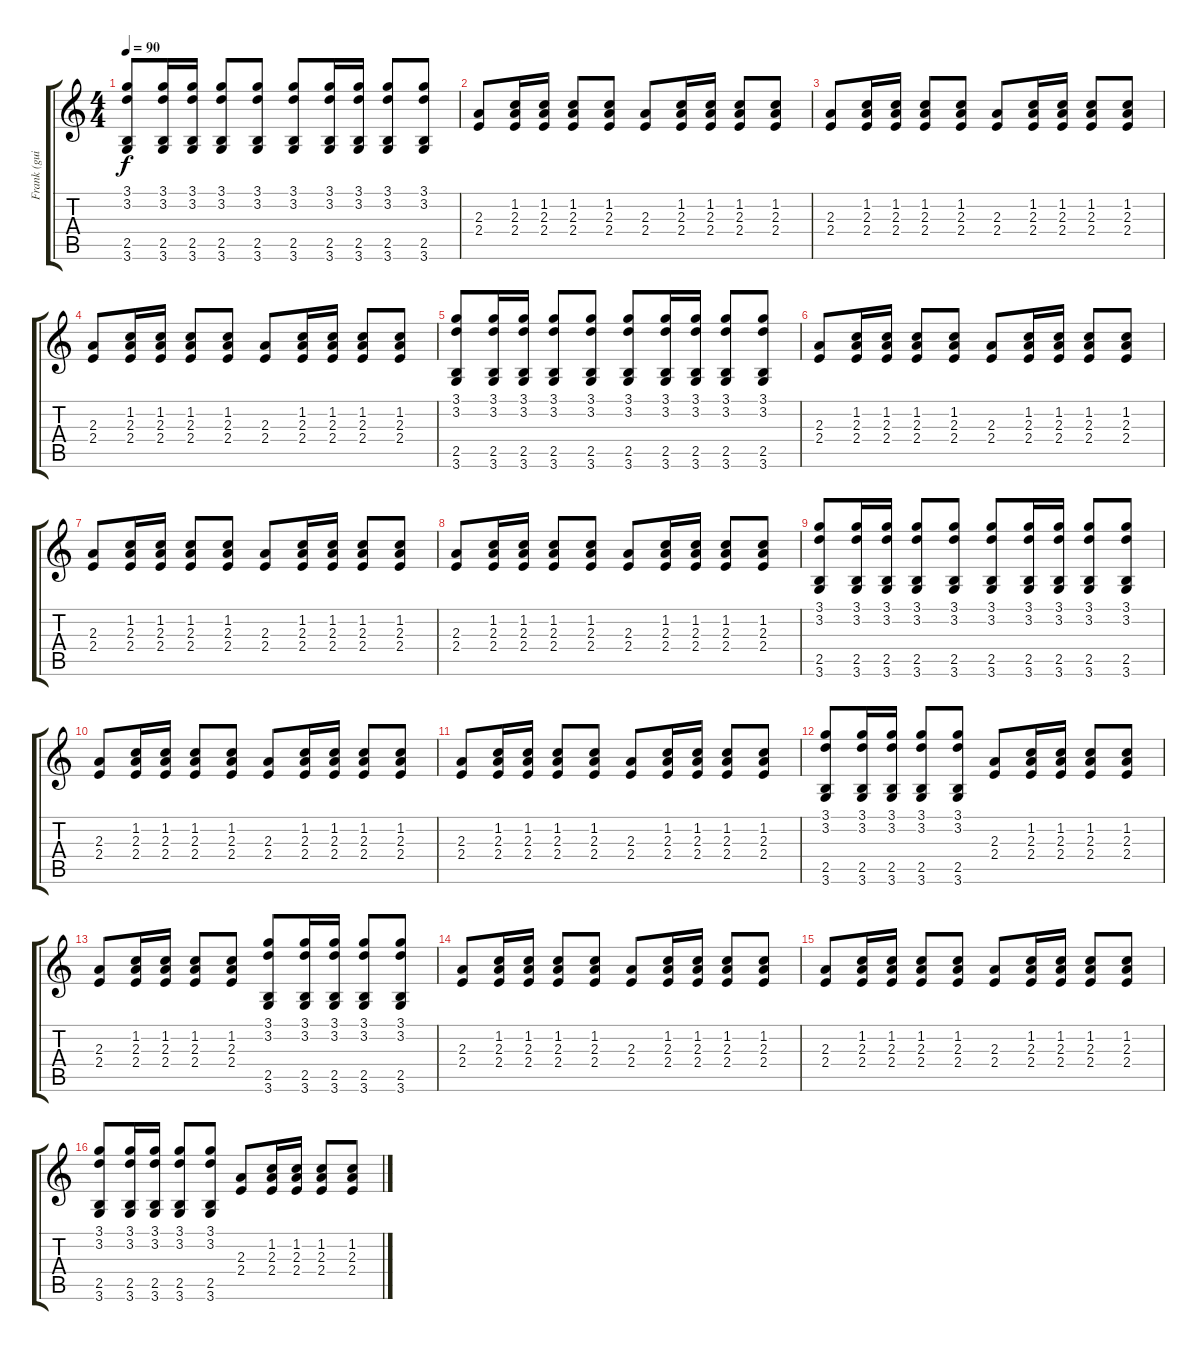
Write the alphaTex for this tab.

\track ("Frank (guitarra acustica)" "Frank (gui") {instrument acousticguitarnylon}
\staff {score tabs}
\tuning (E4 B3 G3 D3 A2 E2) {hide}
\ts (4 4)
\tempo 90
\clef g2
\ks c
(3.1 3.2 2.5 3.6).8{dy f} (3.1 3.2 2.5 3.6).16 (3.1 3.2 2.5 3.6).16 (3.1 3.2 2.5 3.6).8 (3.1 3.2 2.5 3.6).8 (3.1 3.2 2.5 3.6).8 (3.1 3.2 2.5 3.6).16 (3.1 3.2 2.5 3.6).16 (3.1 3.2 2.5 3.6).8 (3.1 3.2 2.5 3.6).8 |
(2.3 2.4).8 (1.2 2.3 2.4).16 (1.2 2.3 2.4).16 (1.2 2.3 2.4).8 (1.2 2.3 2.4).8 (2.3 2.4).8 (1.2 2.3 2.4).16 (1.2 2.3 2.4).16 (1.2 2.3 2.4).8 (1.2 2.3 2.4).8 |
(2.3 2.4).8 (1.2 2.3 2.4).16 (1.2 2.3 2.4).16 (1.2 2.3 2.4).8 (1.2 2.3 2.4).8 (2.3 2.4).8 (1.2 2.3 2.4).16 (1.2 2.3 2.4).16 (1.2 2.3 2.4).8 (1.2 2.3 2.4).8 |
(2.3 2.4).8 (1.2 2.3 2.4).16 (1.2 2.3 2.4).16 (1.2 2.3 2.4).8 (1.2 2.3 2.4).8 (2.3 2.4).8 (1.2 2.3 2.4).16 (1.2 2.3 2.4).16 (1.2 2.3 2.4).8 (1.2 2.3 2.4).8 |
(3.1 3.2 2.5 3.6).8 (3.1 3.2 2.5 3.6).16 (3.1 3.2 2.5 3.6).16 (3.1 3.2 2.5 3.6).8 (3.1 3.2 2.5 3.6).8 (3.1 3.2 2.5 3.6).8 (3.1 3.2 2.5 3.6).16 (3.1 3.2 2.5 3.6).16 (3.1 3.2 2.5 3.6).8 (3.1 3.2 2.5 3.6).8 |
(2.3 2.4).8 (1.2 2.3 2.4).16 (1.2 2.3 2.4).16 (1.2 2.3 2.4).8 (1.2 2.3 2.4).8 (2.3 2.4).8 (1.2 2.3 2.4).16 (1.2 2.3 2.4).16 (1.2 2.3 2.4).8 (1.2 2.3 2.4).8 |
(2.3 2.4).8 (1.2 2.3 2.4).16 (1.2 2.3 2.4).16 (1.2 2.3 2.4).8 (1.2 2.3 2.4).8 (2.3 2.4).8 (1.2 2.3 2.4).16 (1.2 2.3 2.4).16 (1.2 2.3 2.4).8 (1.2 2.3 2.4).8 |
(2.3 2.4).8 (1.2 2.3 2.4).16 (1.2 2.3 2.4).16 (1.2 2.3 2.4).8 (1.2 2.3 2.4).8 (2.3 2.4).8 (1.2 2.3 2.4).16 (1.2 2.3 2.4).16 (1.2 2.3 2.4).8 (1.2 2.3 2.4).8 |
(3.1 3.2 2.5 3.6).8 (3.1 3.2 2.5 3.6).16 (3.1 3.2 2.5 3.6).16 (3.1 3.2 2.5 3.6).8 (3.1 3.2 2.5 3.6).8 (3.1 3.2 2.5 3.6).8 (3.1 3.2 2.5 3.6).16 (3.1 3.2 2.5 3.6).16 (3.1 3.2 2.5 3.6).8 (3.1 3.2 2.5 3.6).8 |
(2.3 2.4).8 (1.2 2.3 2.4).16 (1.2 2.3 2.4).16 (1.2 2.3 2.4).8 (1.2 2.3 2.4).8 (2.3 2.4).8 (1.2 2.3 2.4).16 (1.2 2.3 2.4).16 (1.2 2.3 2.4).8 (1.2 2.3 2.4).8 |
(2.3 2.4).8 (1.2 2.3 2.4).16 (1.2 2.3 2.4).16 (1.2 2.3 2.4).8 (1.2 2.3 2.4).8 (2.3 2.4).8 (1.2 2.3 2.4).16 (1.2 2.3 2.4).16 (1.2 2.3 2.4).8 (1.2 2.3 2.4).8 |
(3.1 3.2 2.5 3.6).8 (3.1 3.2 2.5 3.6).16 (3.1 3.2 2.5 3.6).16 (3.1 3.2 2.5 3.6).8 (3.1 3.2 2.5 3.6).8 (2.3 2.4).8 (1.2 2.3 2.4).16 (1.2 2.3 2.4).16 (1.2 2.3 2.4).8 (1.2 2.3 2.4).8 |
(2.3 2.4).8 (1.2 2.3 2.4).16 (1.2 2.3 2.4).16 (1.2 2.3 2.4).8 (1.2 2.3 2.4).8 (3.1 3.2 2.5 3.6).8 (3.1 3.2 2.5 3.6).16 (3.1 3.2 2.5 3.6).16 (3.1 3.2 2.5 3.6).8 (3.1 3.2 2.5 3.6).8 |
(2.3 2.4).8 (1.2 2.3 2.4).16 (1.2 2.3 2.4).16 (1.2 2.3 2.4).8 (1.2 2.3 2.4).8 (2.3 2.4).8 (1.2 2.3 2.4).16 (1.2 2.3 2.4).16 (1.2 2.3 2.4).8 (1.2 2.3 2.4).8 |
(2.3 2.4).8 (1.2 2.3 2.4).16 (1.2 2.3 2.4).16 (1.2 2.3 2.4).8 (1.2 2.3 2.4).8 (2.3 2.4).8 (1.2 2.3 2.4).16 (1.2 2.3 2.4).16 (1.2 2.3 2.4).8 (1.2 2.3 2.4).8 |
(3.1 3.2 2.5 3.6).8 (3.1 3.2 2.5 3.6).16 (3.1 3.2 2.5 3.6).16 (3.1 3.2 2.5 3.6).8 (3.1 3.2 2.5 3.6).8 (2.3 2.4).8 (1.2 2.3 2.4).16 (1.2 2.3 2.4).16 (1.2 2.3 2.4).8 (1.2 2.3 2.4).8
